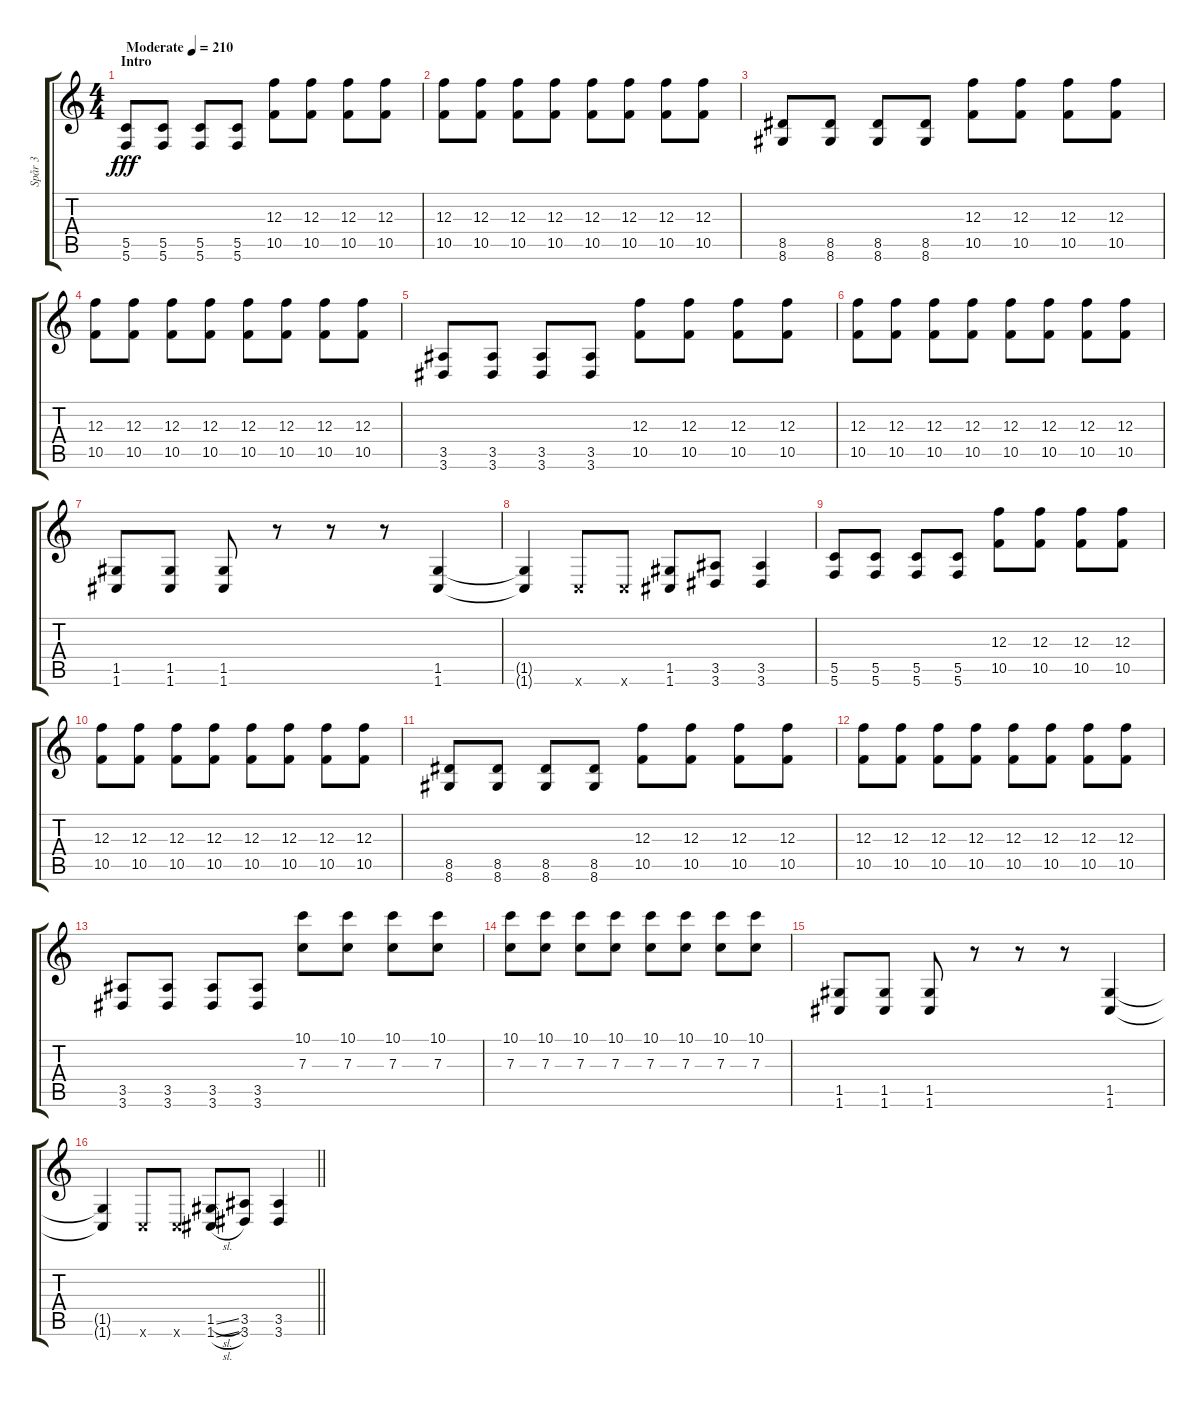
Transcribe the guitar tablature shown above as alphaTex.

\track ("Spår 3" "Spår 3") {instrument distortionguitar}
\staff {score tabs}
\tuning (D4 A3 F3 C3 G2 C2) {hide}
\ts (4 4)
\section ("" "Intro")
\tempo (210 "Moderate")
\clef g2
\ks c
(5.5 5.6).8{dy fff instrument distortionguitar} (5.5 5.6).8 (5.5 5.6).8 (5.5 5.6).8 (12.3 10.5).8 (12.3 10.5).8 (12.3 10.5).8 (12.3 10.5).8 |
(12.3 10.5).8 (12.3 10.5).8 (12.3 10.5).8 (12.3 10.5).8 (12.3 10.5).8 (12.3 10.5).8 (12.3 10.5).8 (12.3 10.5).8 |
(8.5 8.6).8 (8.5 8.6).8 (8.5 8.6).8 (8.5 8.6).8 (12.3 10.5).8 (12.3 10.5).8 (12.3 10.5).8 (12.3 10.5).8 |
(12.3 10.5).8 (12.3 10.5).8 (12.3 10.5).8 (12.3 10.5).8 (12.3 10.5).8 (12.3 10.5).8 (12.3 10.5).8 (12.3 10.5).8 |
(3.5 3.6).8 (3.5 3.6).8 (3.5 3.6).8 (3.5 3.6).8 (12.3 10.5).8 (12.3 10.5).8 (12.3 10.5).8 (12.3 10.5).8 |
(12.3 10.5).8 (12.3 10.5).8 (12.3 10.5).8 (12.3 10.5).8 (12.3 10.5).8 (12.3 10.5).8 (12.3 10.5).8 (12.3 10.5).8 |
(1.5 1.6).8 (1.5 1.6).8 (1.5 1.6).8 r.8 r.8 r.8 (1.5 1.6).4 |
(1.5{t} 1.6{t}).4 0.6{x}.8 0.6{x}.8 (1.5 1.6).8 (3.5 3.6).8 (3.5 3.6).4 |
(5.5 5.6).8 (5.5 5.6).8 (5.5 5.6).8 (5.5 5.6).8 (12.3 10.5).8 (12.3 10.5).8 (12.3 10.5).8 (12.3 10.5).8 |
(12.3 10.5).8 (12.3 10.5).8 (12.3 10.5).8 (12.3 10.5).8 (12.3 10.5).8 (12.3 10.5).8 (12.3 10.5).8 (12.3 10.5).8 |
(8.5 8.6).8 (8.5 8.6).8 (8.5 8.6).8 (8.5 8.6).8 (12.3 10.5).8 (12.3 10.5).8 (12.3 10.5).8 (12.3 10.5).8 |
(12.3 10.5).8 (12.3 10.5).8 (12.3 10.5).8 (12.3 10.5).8 (12.3 10.5).8 (12.3 10.5).8 (12.3 10.5).8 (12.3 10.5).8 |
(3.5 3.6).8 (3.5 3.6).8 (3.5 3.6).8 (3.5 3.6).8 (10.1 7.3).8 (10.1 7.3).8 (10.1 7.3).8 (10.1 7.3).8 |
(10.1 7.3).8 (10.1 7.3).8 (10.1 7.3).8 (10.1 7.3).8 (10.1 7.3).8 (10.1 7.3).8 (10.1 7.3).8 (10.1 7.3).8 |
(1.5 1.6).8 (1.5 1.6).8 (1.5 1.6).8 r.8 r.8 r.8 (1.5 1.6).4 |
\barLineRight lightlight
(1.5{t} 1.6{t}).4 0.6{x}.8 0.6{x}.8 (1.5{sl} 1.6{sl}).8 (3.5 3.6).8 (3.5 3.6).4
